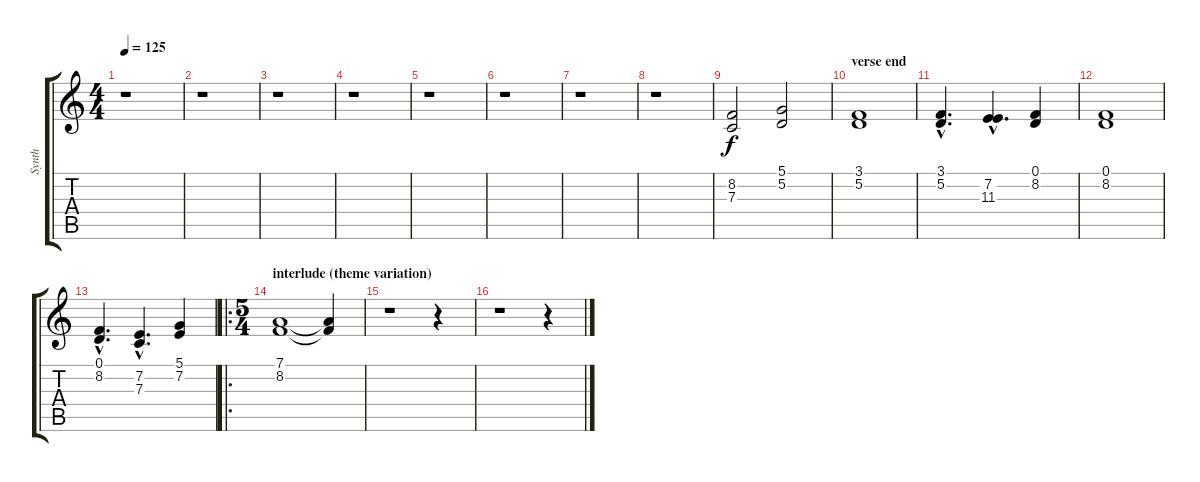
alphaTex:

\track ("Synth" "Synth") {instrument pad8sweep}
\staff {score tabs}
\tuning (D4 A3 F3 C3 G2 D2) {hide}
\ts (4 4)
\tempo 125
\clef g2
\ks c
r.1{dy mp} |
r.1 |
r.1 |
r.1 |
r.1 |
r.1 |
r.1 |
r.1 |
(8.2 7.3).2{dy f} (5.1 5.2).2 |
\section ("" "verse end")
(3.1 5.2).1 |
(3.1{hac} 5.2{hac}).4{d} (7.2{hac} 11.3{hac}).4{d} (0.1 8.2).4 |
(0.1 8.2).1 |
(0.1{hac} 8.2{hac}).4{d} (7.2{hac} 7.3{hac}).4{d} (5.1 7.2).4 |
\ro
\ts (5 4)
\section ("" "interlude (theme variation)")
(7.1 8.2).1 (7.1{t} 8.2{t}).4 |
r.1 r.4 |
r.1 r.4
